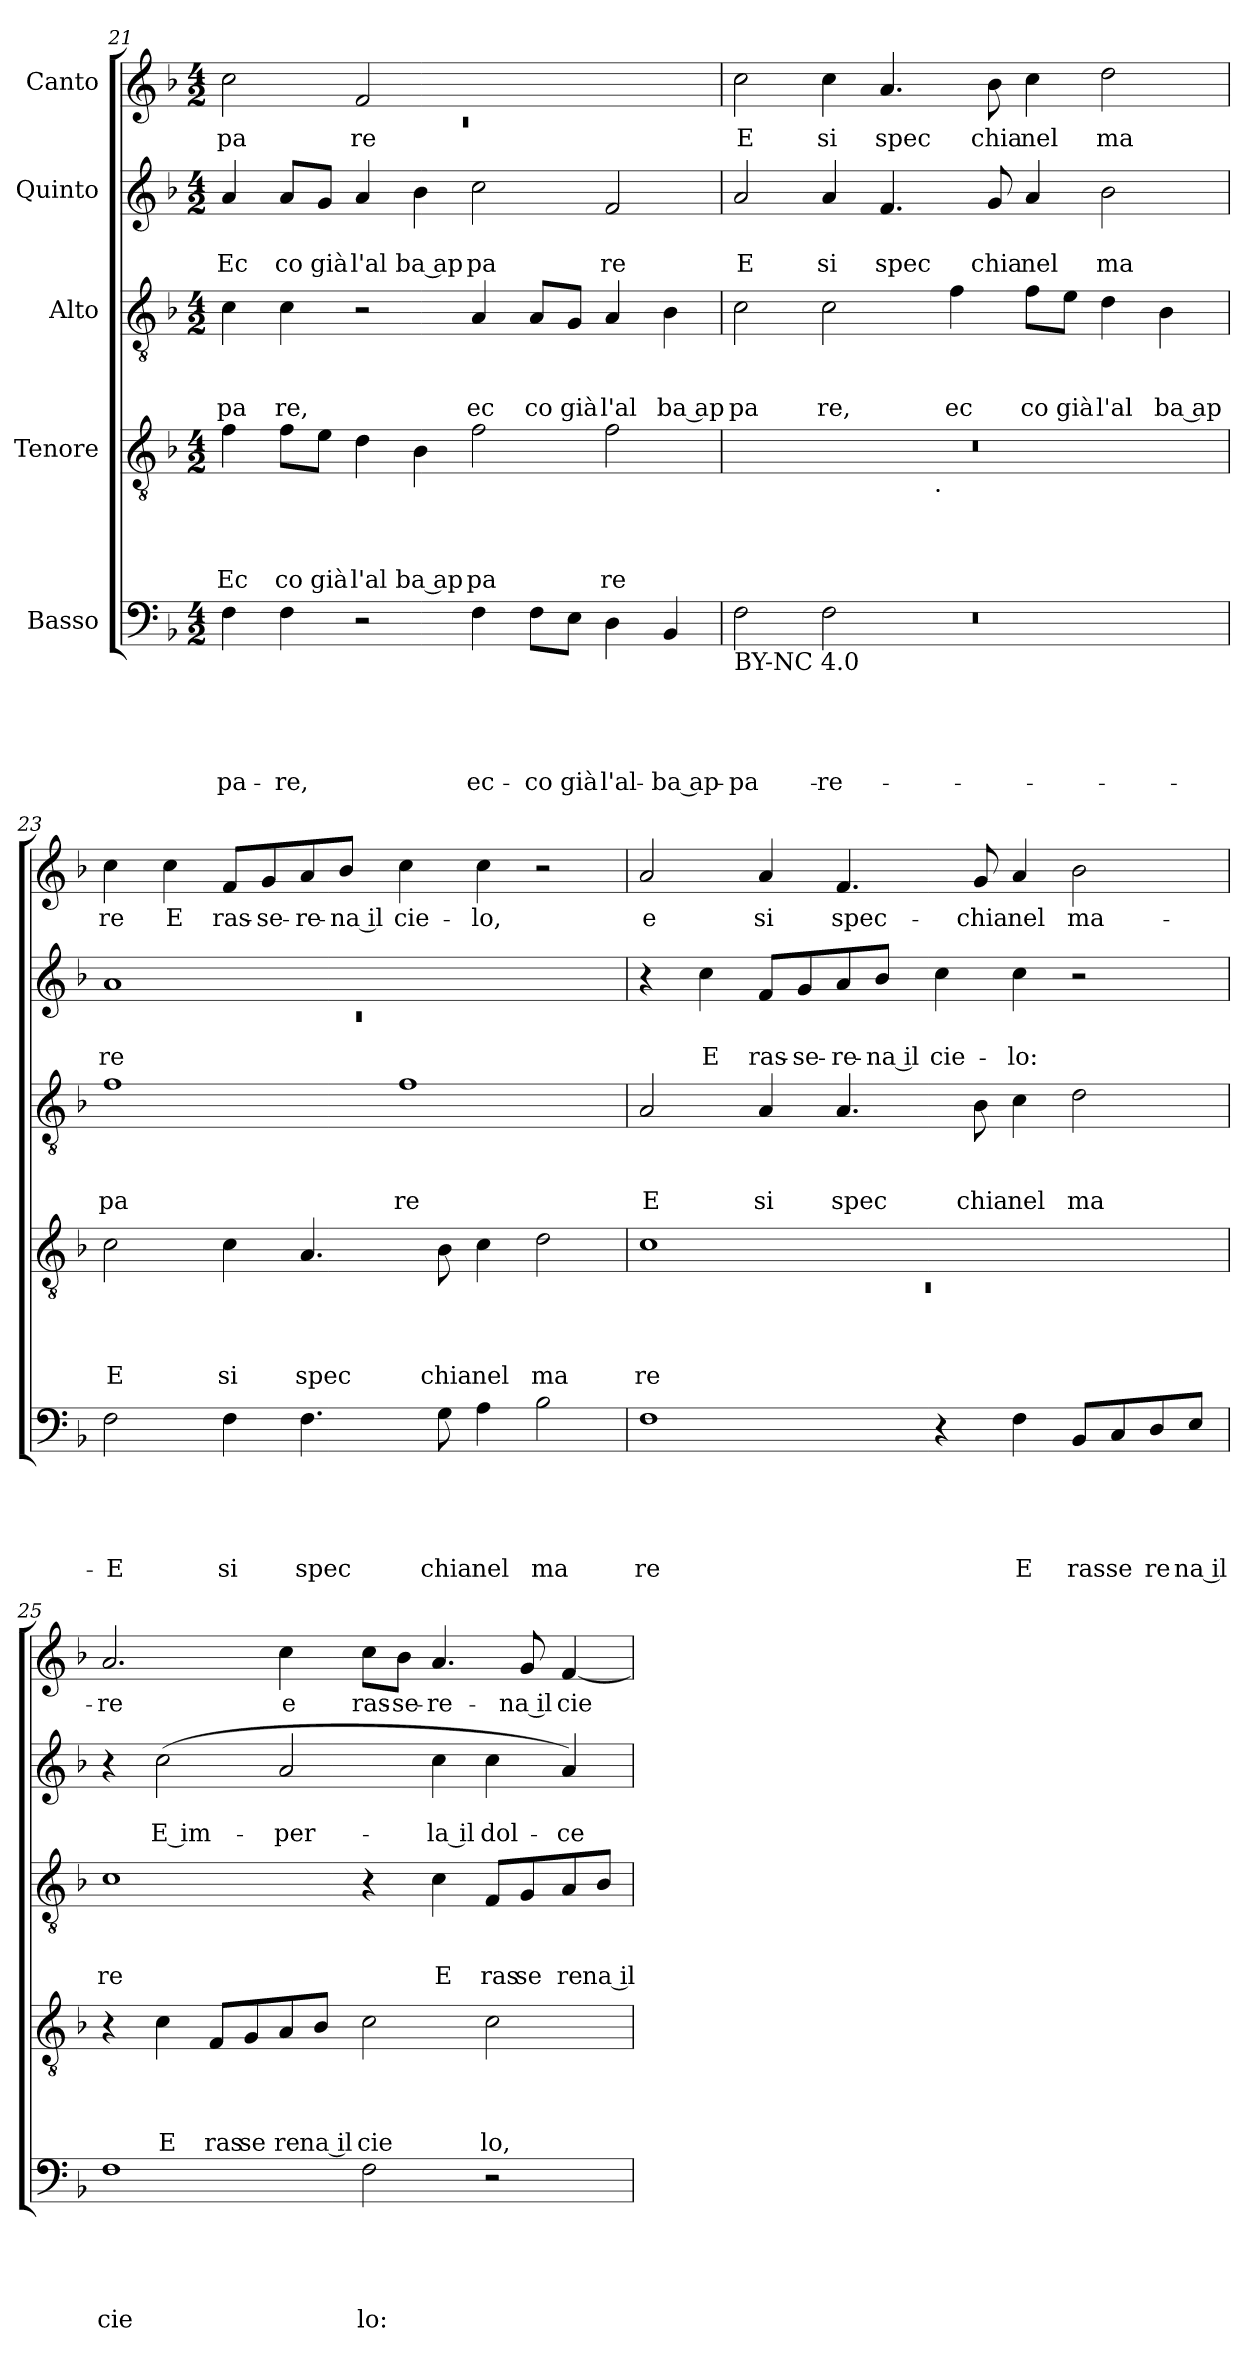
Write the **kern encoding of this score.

**kern	**text	**text	**text	**text	**text	**kern	**text	**text	**text	**text	**kern	**text	**text	**text	**kern	**text	**text	**kern	**text
*part5	*part5	*part5	*part5	*part5	*part5	*part4	*part4	*part4	*part4	*part4	*part3	*part3	*part3	*part3	*part2	*part2	*part2	*part1	*part1
*staff5	*staff5	*staff5	*staff5	*staff5	*staff5	*staff4	*staff4	*staff4	*staff4	*staff4	*staff3	*staff3	*staff3	*staff3	*staff2	*staff2	*staff2	*staff1	*staff1
*I"Basso	*	*	*	*	*	*I"Tenore	*	*	*	*	*I"Alto	*	*	*	*I"Quinto	*	*	*I"Canto	*
*clefF4	*	*	*	*	*	*clefGv2	*	*	*	*	*clefGv2	*	*	*	*clefG2	*	*	*clefG2	*
*k[b-]	*	*	*	*	*	*k[b-]	*	*	*	*	*k[b-]	*	*	*	*k[b-]	*	*	*k[b-]	*
*F:	*	*	*	*	*	*F:	*	*	*	*	*F:	*	*	*	*F:	*	*	*F:	*
*M4/2	*	*	*	*	*	*M4/2	*	*	*	*	*M4/2	*	*	*	*M4/2	*	*	*M4/2	*
=21	=21	=21	=21	=21	=21	=21	=21	=21	=21	=21	=21	=21	=21	=21	=21	=21	=21	=21	=21
*	*	*	*	*	*	*	*	*	*	*	*	*	*	*	*	*	*	*^	*
!	!	!	!	!	!LO:LY:b	!	!	!	!	!LO:LY:b	!	!	!	!LO:LY:b	!	!	!LO:LY:b	!	!LO:N:vis=1	!LO:LY:b
4F\	.	.	.	.	-pa-	4f\	.	.	.	Ec	4c\	.	.	pa	4a/	.	Ec	2cc\	0rc	pa
!	!	!	!	!	!LO:LY:b	!	!	!	!	!LO:LY:b	!	!	!	!LO:LY:b	!	!	!LO:LY:b	!	!	!
4F\	.	.	.	.	-re,	8f\L	.	.	.	co	4c\	.	.	re,	8a/L	.	co	.	.	.
!	!	!	!	!	!	!	!	!	!	!LO:LY:b	!	!	!	!	!	!	!LO:LY:b	!	!	!
.	.	.	.	.	.	8e\J	.	.	.	già	.	.	.	.	8g/J	.	già	.	.	.
!	!	!	!	!	!	!	!	!	!	!LO:LY:b	!	!	!	!	!	!	!LO:LY:b	!	!	!LO:LY:b
2r	.	.	.	.	.	4d\	.	.	.	l'al	2r	.	.	.	4a/	.	l'al	2f/	.	re
!	!	!	!	!	!	!	!	!	!	!LO:LY:b:rj	!	!	!	!	!	!	!LO:LY:b:rj	!	!	!
.	.	.	.	.	.	4B-\	.	.	.	ba ap	.	.	.	.	4b-\	.	ba ap	.	.	.
!	!	!	!	!	!LO:LY:b	!	!	!	!	!LO:LY:b	!	!	!	!LO:LY:b	!	!	!LO:LY:b	!	!	!
4F\	.	.	.	.	ec-	2f\	.	.	.	pa	4A/	.	.	ec	2cc\	.	pa	1ryy	.	.
!	!	!	!	!	!LO:LY:b	!	!	!	!	!	!	!	!	!LO:LY:b	!	!	!	!	!	!
8F\L	.	.	.	.	-co	.	.	.	.	.	8A/L	.	.	co	.	.	.	.	.	.
!	!	!	!	!	!LO:LY:b	!	!	!	!	!	!	!	!	!LO:LY:b	!	!	!	!	!	!
8E\J	.	.	.	.	già	.	.	.	.	.	8G/J	.	.	già	.	.	.	.	.	.
!	!	!	!	!	!LO:LY:b	!	!	!	!	!LO:LY:b	!	!	!	!LO:LY:b	!	!	!LO:LY:b	!	!	!
4D\	.	.	.	.	l'al-	2f\	.	.	.	re	4A/	.	.	l'al	2f/	.	re	.	.	.
!	!	!	!	!	!LO:LY:b:rj	!	!	!	!	!	!	!	!	!LO:LY:b:rj	!	!	!	!	!	!
4BB-/	.	.	.	.	-ba ap-	.	.	.	.	.	4B-\	.	.	ba ap	.	.	.	.	.	.
*	*	*	*	*	*	*	*	*	*	*	*	*	*	*	*	*	*	*v	*v	*
=22	=22	=22	=22	=22	=22	=22	=22	=22	=22	=22	=22	=22	=22	=22	=22	=22	=22	=22	=22
*^	*	*	*	*	*	*	*	*	*	*	*	*	*	*	*	*	*	*	*
*	*^	*	*	*	*	*	*	*	*	*	*	*	*	*	*	*	*	*	*	*
!LO:TX:b:t=BY-NC 4.0	!	!	!	!	!	!	!	!	!	!	!	!	!	!	!	!	!	!	!	!	!
!	!	!LO:N:vis=1	!	!	!	!	!LO:LY:b	!	!	!	!	!	!	!	!	!LO:LY:b	!	!	!LO:LY:b	!	!LO:LY:b
*	*	*	*	*	*	*	*	*^	*	*	*	*	*	*	*	*	*	*	*	*	*
2F\	2ryy	0r	.	.	.	.	-pa-	0r	2ryy	.	.	.	.	2c\	.	.	pa	2a/	.	E	2cc\	E
!	!	!	!	!	!	!	!LO:LY:b	!	!	!	!	!	!	!	!	!	!LO:LY:b	!	!	!LO:LY:b	!	!LO:LY:b
2ryy	2F\	.	.	.	.	.	-re	.	4...ryy	.	.	.	.	2c\	.	.	re,	4a/	.	si	4cc\	si
!	!	!	!	!	!	!	!	!	!	!	!	!	!	!	!	!	!	!	!	!LO:LY:b	!	!LO:LY:b
.	.	.	.	.	.	.	.	.	.	.	.	.	.	.	.	.	.	4.f/	.	spec	4.a/	spec
!	!	!	!	!	!	!	!	!	!LO:TX:b:t=.	!	!	!	!	!	!	!	!	!	!	!	!	!
.	.	.	.	.	.	.	.	.	1ryy	.	.	.	.	.	.	.	.	.	.	.	.	.
!	!	!	!	!	!	!	!	!	!	!	!	!	!	!	!	!	!LO:LY:b	!	!	!	!	!
1ryy	1ryy	.	.	.	.	.	.	.	.	.	.	.	.	4f\	.	.	ec	.	.	.	.	.
!	!	!	!	!	!	!	!	!	!	!	!	!	!	!	!	!	!	!	!	!LO:LY:b	!	!LO:LY:b
.	.	.	.	.	.	.	.	.	.	.	.	.	.	.	.	.	.	8g/	.	chia	8b-\	chia
!	!	!	!	!	!	!	!	!	!	!	!	!	!	!	!	!	!LO:LY:b	!	!	!LO:LY:b	!	!LO:LY:b
.	.	.	.	.	.	.	.	.	.	.	.	.	.	8f\L	.	.	co	4a/	.	nel	4cc\	nel
!	!	!	!	!	!	!	!	!	!	!	!	!	!	!	!	!	!LO:LY:b	!	!	!	!	!
.	.	.	.	.	.	.	.	.	.	.	.	.	.	8e\J	.	.	già	.	.	.	.	.
!	!	!	!	!	!	!	!	!	!	!	!	!	!	!	!	!	!LO:LY:b	!	!	!LO:LY:b	!	!LO:LY:b
.	.	.	.	.	.	.	.	.	.	.	.	.	.	4d\	.	.	l'al	2b-\	.	ma	2dd\	ma
!	!	!	!	!	!	!	!	!	!	!	!	!	!	!	!	!	!LO:LY:b:rj	!	!	!	!	!
.	.	.	.	.	.	.	.	.	.	.	.	.	.	4B-\	.	.	ba ap	.	.	.	.	.
.	.	.	.	.	.	.	.	.	32ryy	.	.	.	.	.	.	.	.	.	.	.	.	.
!!LO:PB:g=z
=23	=23	=23	=23	=23	=23	=23	=23	=23	=23	=23	=23	=23	=23	=23	=23	=23	=23	=23	=23	=23	=23	=23
*	*	*	*	*	*	*	*	*	*	*	*	*	*	*	*	*	*	*^	*	*	*	*
!	!	!	!	!	!	!	!LO:LY:b	!	!	!	!	!	!LO:LY:b	!	!	!	!LO:LY:b	!	!LO:N:vis=1	!	!LO:LY:b	!	!LO:LY:b
*v	*v	*v	*	*	*	*	*	*	*	*	*	*	*	*	*	*	*	*	*	*	*	*	*
*	*	*	*	*	*	*v	*v	*	*	*	*	*	*	*	*	*	*	*	*	*	*
2F\	.	.	.	.	E	2c\	.	.	.	E	1f	.	.	pa	1a	0rc	.	re	4cc\	re
!	!	!	!	!	!	!	!	!	!	!	!	!	!	!	!	!	!	!	!	!LO:LY:b
.	.	.	.	.	.	.	.	.	.	.	.	.	.	.	.	.	.	.	4cc\	E
!	!	!	!	!	!LO:LY:b	!	!	!	!	!LO:LY:b	!	!	!	!	!	!	!	!	!	!LO:LY:b
4F\	.	.	.	.	si	4c\	.	.	.	si	.	.	.	.	.	.	.	.	8f/L	ras-
!	!	!	!	!	!	!	!	!	!	!	!	!	!	!	!	!	!	!	!	!LO:LY:b
.	.	.	.	.	.	.	.	.	.	.	.	.	.	.	.	.	.	.	8g/	-se-
!	!	!	!	!	!LO:LY:b	!	!	!	!	!LO:LY:b	!	!	!	!	!	!	!	!	!	!LO:LY:b
4.F\	.	.	.	.	spec	4.A/	.	.	.	spec	.	.	.	.	.	.	.	.	8a/	-re-
!	!	!	!	!	!	!	!	!	!	!	!	!	!	!	!	!	!	!	!	!LO:LY:b:rj
.	.	.	.	.	.	.	.	.	.	.	.	.	.	.	.	.	.	.	8b-/J	-na il
!	!	!	!	!	!	!	!	!	!	!	!	!	!	!LO:LY:b	!	!	!	!	!	!LO:LY:b
.	.	.	.	.	.	.	.	.	.	.	1f	.	.	re	1ryy	.	.	.	4cc\	cie-
!	!	!	!	!	!LO:LY:b	!	!	!	!	!LO:LY:b	!	!	!	!	!	!	!	!	!	!
8G\	.	.	.	.	chia	8B-\	.	.	.	chia	.	.	.	.	.	.	.	.	.	.
!	!	!	!	!	!LO:LY:b	!	!	!	!	!LO:LY:b	!	!	!	!	!	!	!	!	!	!LO:LY:b
4A\	.	.	.	.	nel	4c\	.	.	.	nel	.	.	.	.	.	.	.	.	4cc\	-lo,
!	!	!	!	!	!LO:LY:b	!	!	!	!	!LO:LY:b	!	!	!	!	!	!	!	!	!	!
2B-\	.	.	.	.	ma	2d\	.	.	.	ma	.	.	.	.	.	.	.	.	2r	.
*	*	*	*	*	*	*	*	*	*	*	*	*	*	*	*v	*v	*	*	*	*
=24	=24	=24	=24	=24	=24	=24	=24	=24	=24	=24	=24	=24	=24	=24	=24	=24	=24	=24	=24
*	*	*	*	*	*	*^	*	*	*	*	*	*	*	*	*	*	*	*	*
!	!	!	!	!	!LO:LY:b	!	!LO:N:vis=1	!	!	!	!LO:LY:b	!	!	!	!LO:LY:b	!	!	!	!	!LO:LY:b
1F	.	.	.	.	re	1c	0rC	.	.	.	re	2A/	.	.	E	4r	.	.	2a/	e
!	!	!	!	!	!	!	!	!	!	!	!	!	!	!	!	!	!	!LO:LY:b	!	!
.	.	.	.	.	.	.	.	.	.	.	.	.	.	.	.	4cc\	.	E	.	.
!	!	!	!	!	!	!	!	!	!	!	!	!	!	!	!LO:LY:b	!	!	!LO:LY:b	!	!LO:LY:b
.	.	.	.	.	.	.	.	.	.	.	.	4A/	.	.	si	8f/L	.	ras-	4a/	si
!	!	!	!	!	!	!	!	!	!	!	!	!	!	!	!	!	!	!LO:LY:b	!	!
.	.	.	.	.	.	.	.	.	.	.	.	.	.	.	.	8g/	.	-se-	.	.
!	!	!	!	!	!	!	!	!	!	!	!	!	!	!	!LO:LY:b	!	!	!LO:LY:b	!	!LO:LY:b
.	.	.	.	.	.	.	.	.	.	.	.	4.A/	.	.	spec	8a/	.	-re-	4.f/	spec-
!	!	!	!	!	!	!	!	!	!	!	!	!	!	!	!	!	!	!LO:LY:b:rj	!	!
.	.	.	.	.	.	.	.	.	.	.	.	.	.	.	.	8b-/J	.	-na il	.	.
!	!	!	!	!	!	!	!	!	!	!	!	!	!	!	!	!	!	!LO:LY:b	!	!
4r	.	.	.	.	.	1ryy	.	.	.	.	.	.	.	.	.	4cc\	.	cie-	.	.
!	!	!	!	!	!	!	!	!	!	!	!	!	!	!	!LO:LY:b	!	!	!	!	!LO:LY:b
.	.	.	.	.	.	.	.	.	.	.	.	8B-\	.	.	chia	.	.	.	8g/	-chia
!	!	!	!	!	!LO:LY:b	!	!	!	!	!	!	!	!	!	!LO:LY:b	!	!	!LO:LY:b	!	!LO:LY:b
4F\	.	.	.	.	E	.	.	.	.	.	.	4c\	.	.	nel	4cc\	.	-lo:	4a/	nel
!	!	!	!	!	!LO:LY:b	!	!	!	!	!	!	!	!	!	!LO:LY:b	!	!	!	!	!LO:LY:b
8BB-/L	.	.	.	.	ras	.	.	.	.	.	.	2d\	.	.	ma	2r	.	.	2b-\	ma-
!	!	!	!	!	!LO:LY:b	!	!	!	!	!	!	!	!	!	!	!	!	!	!	!
8C/	.	.	.	.	se	.	.	.	.	.	.	.	.	.	.	.	.	.	.	.
!	!	!	!	!	!LO:LY:b	!	!	!	!	!	!	!	!	!	!	!	!	!	!	!
8D/	.	.	.	.	re	.	.	.	.	.	.	.	.	.	.	.	.	.	.	.
!	!	!	!	!	!LO:LY:b:rj	!	!	!	!	!	!	!	!	!	!	!	!	!	!	!
8E/J	.	.	.	.	na il	.	.	.	.	.	.	.	.	.	.	.	.	.	.	.
*	*	*	*	*	*	*v	*v	*	*	*	*	*	*	*	*	*	*	*	*	*
=25	=25	=25	=25	=25	=25	=25	=25	=25	=25	=25	=25	=25	=25	=25	=25	=25	=25	=25	=25
!	!	!	!	!	!LO:LY:b	!	!	!	!	!	!	!	!	!LO:LY:b	!	!	!	!	!LO:LY:b
1F	.	.	.	.	cie	4r	.	.	.	.	1c	.	.	re	4r	.	.	2.a/	-re
!	!	!	!	!	!	!	!	!	!	!LO:LY:b	!	!	!	!	!	!	!LO:LY:b:rj	!	!
.	.	.	.	.	.	4c\	.	.	.	E	.	.	.	.	(<2cc\	.	E im-	.	.
!	!	!	!	!	!	!	!	!	!	!LO:LY:b	!	!	!	!	!	!	!	!	!
.	.	.	.	.	.	8F/L	.	.	.	ras	.	.	.	.	.	.	.	.	.
!	!	!	!	!	!	!	!	!	!	!LO:LY:b	!	!	!	!	!	!	!	!	!
.	.	.	.	.	.	8G/	.	.	.	se	.	.	.	.	.	.	.	.	.
!	!	!	!	!	!	!	!	!	!	!LO:LY:b	!	!	!	!	!	!	!LO:LY:b	!	!LO:LY:b
.	.	.	.	.	.	8A/	.	.	.	re	.	.	.	.	2a/	.	-per-	4cc\	e
!	!	!	!	!	!	!	!	!	!	!LO:LY:b:rj	!	!	!	!	!	!	!	!	!
.	.	.	.	.	.	8B-/J	.	.	.	na il	.	.	.	.	.	.	.	.	.
!	!	!	!	!	!LO:LY:b	!	!	!	!	!LO:LY:b	!	!	!	!	!	!	!	!	!LO:LY:b
2F\	.	.	.	.	lo:	2c\	.	.	.	cie	4r	.	.	.	.	.	.	8cc\L	ras-
!	!	!	!	!	!	!	!	!	!	!	!	!	!	!	!	!	!	!	!LO:LY:b
.	.	.	.	.	.	.	.	.	.	.	.	.	.	.	.	.	.	8b-\J	-se-
!	!	!	!	!	!	!	!	!	!	!	!	!	!	!LO:LY:b	!	!	!LO:LY:b:rj	!	!LO:LY:b
.	.	.	.	.	.	.	.	.	.	.	4c\	.	.	E	4cc\	.	-la il	4.a/	-re-
!	!	!	!	!	!	!	!	!	!	!LO:LY:b	!	!	!	!LO:LY:b	!	!	!LO:LY:b	!	!
2r	.	.	.	.	.	2c\	.	.	.	lo,	8F/L	.	.	ras	4cc\	.	dol-	.	.
!	!	!	!	!	!	!	!	!	!	!	!	!	!	!LO:LY:b	!	!	!	!	!LO:LY:b:rj
.	.	.	.	.	.	.	.	.	.	.	8G/	.	.	se	.	.	.	8g/	-na il
!	!	!	!	!	!	!	!	!	!	!	!	!	!	!LO:LY:b	!	!	!LO:LY:b	!	!LO:LY:b
.	.	.	.	.	.	.	.	.	.	.	8A/	.	.	re	4a/)	.	-ce	[<4f/	cie-
!	!	!	!	!	!	!	!	!	!	!	!	!	!	!LO:LY:b:rj	!	!	!	!	!
.	.	.	.	.	.	.	.	.	.	.	8B-/J	.	.	na il	.	.	.	.	.
=	=	=	=	=	=	=	=	=	=	=	=	=	=	=	=	=	=	=	=
*-	*-	*-	*-	*-	*-	*-	*-	*-	*-	*-	*-	*-	*-	*-	*-	*-	*-	*-	*-
